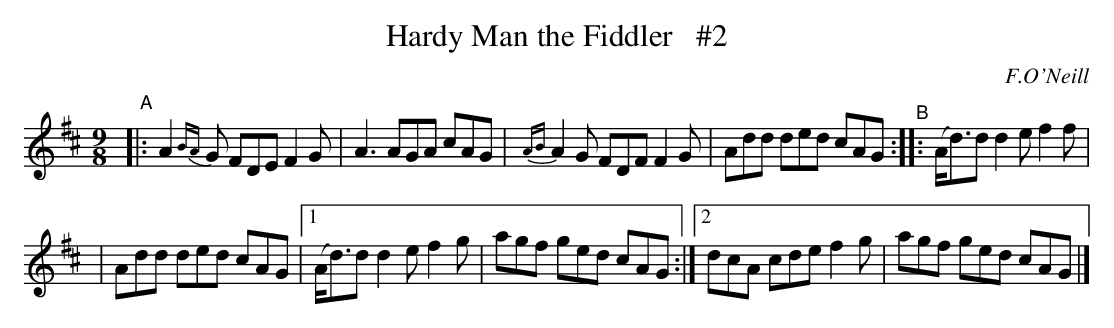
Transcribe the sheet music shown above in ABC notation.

X:1
T: Hardy Man the Fiddler   #2
O: F.O'Neill
M: 9/8
L: 1/8
K: D
"^A"|: A2 {BA}G FDE F2G | A3 AGA cAG | {AB}A2G FDF F2G | Add ded cAG "^B":: (A<d)d d2e f2f |
| Add ded cAG |1 (A<d)d d2e f2g | agf ged cAG :|2 dcA cde f2g | agf ged cAG |]
